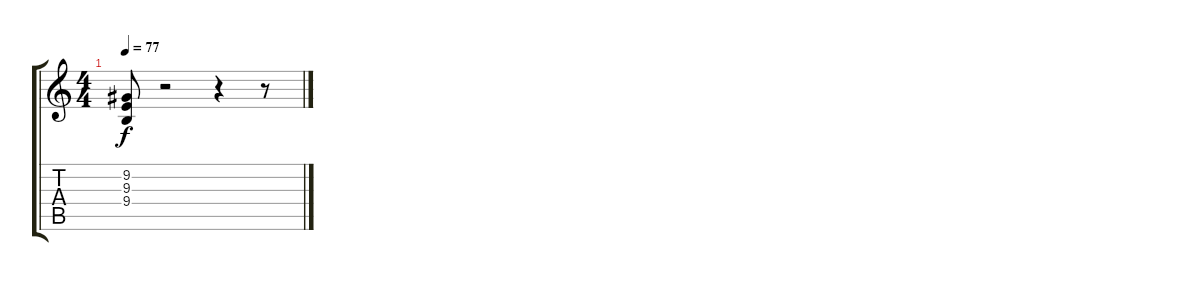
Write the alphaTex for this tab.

\track "" {instrument stringensemble1}
\staff {score tabs}
\tuning (E4 B3 G3 D3 A2 E2) {hide}
\ts (4 4)
\tempo 77
\clef g2
\ks c
(9.2{t} 9.3{t} 9.4{t}).8{dy f} r.2 r.4 r.8
